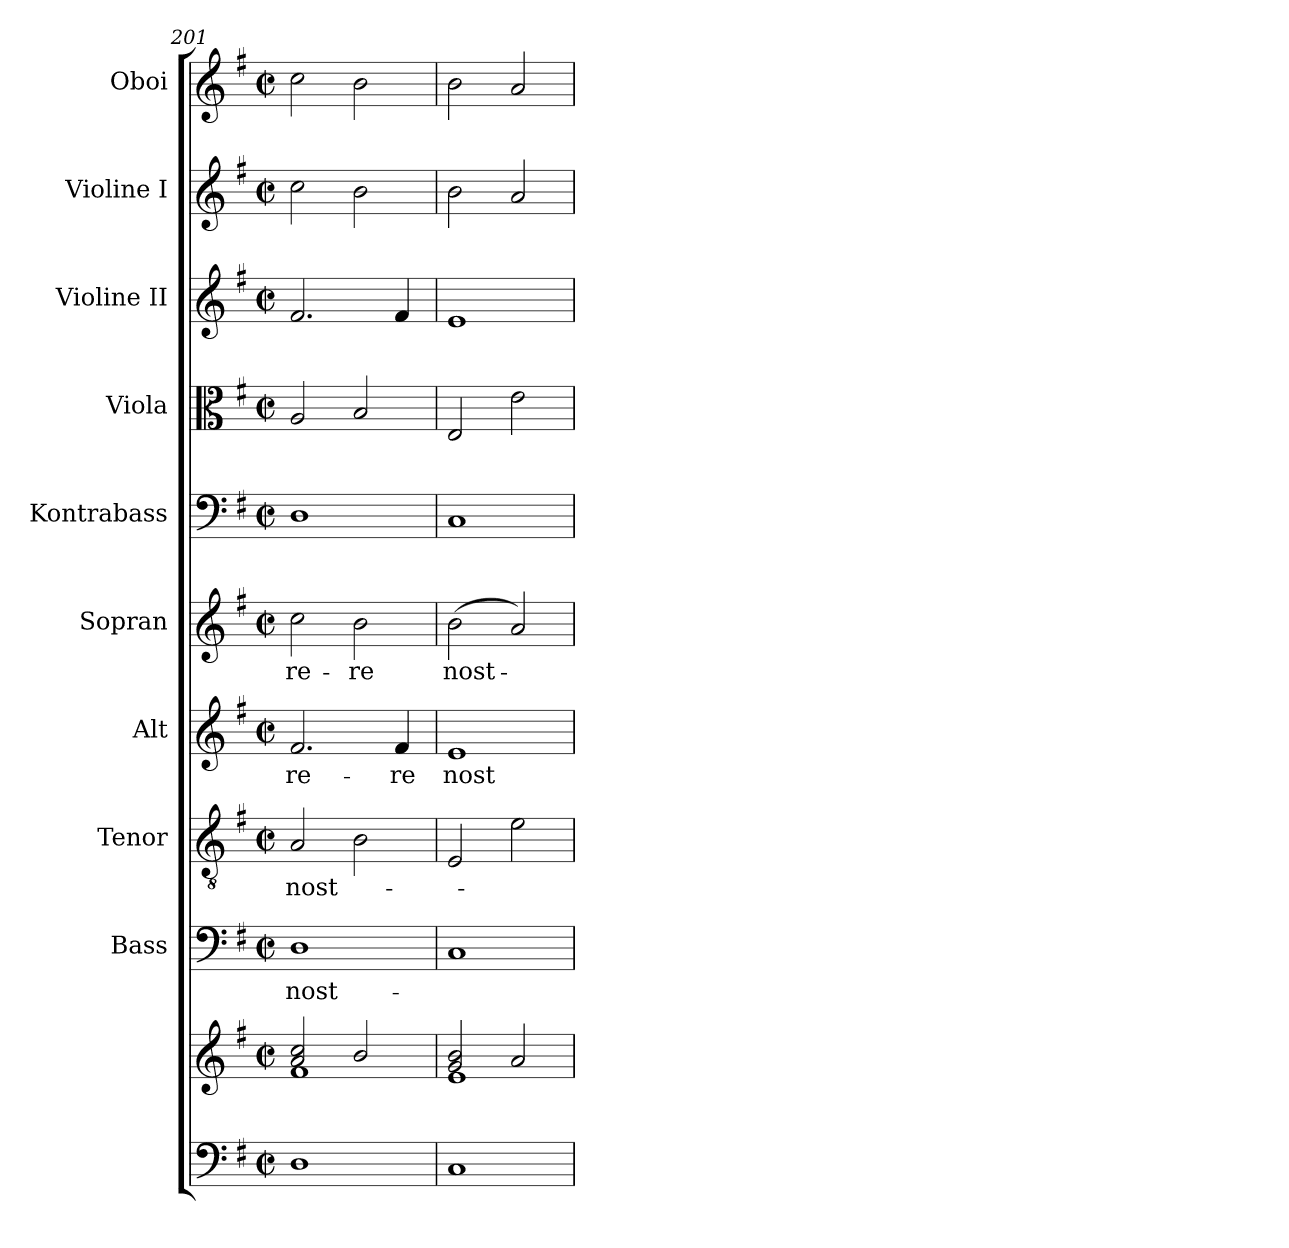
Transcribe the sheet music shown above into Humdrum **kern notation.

**kern	**kern	**kern	**text	**kern	**text	**kern	**text	**kern	**text	**kern	**kern	**kern	**kern	**kern
*part10	*part10	*part9	*part9	*part8	*part8	*part7	*part7	*part6	*part6	*part5	*part4	*part3	*part2	*part1
*staff11	*staff10	*staff9	*staff9	*staff8	*staff8	*staff7	*staff7	*staff6	*staff6	*staff5	*staff4	*staff3	*staff2	*staff1
*	*	*I"Bass	*	*I"Tenor	*	*I"Alt	*	*I"Sopran	*	*I"Kontrabass	*I"Viola	*I"Violine II	*I"Violine I	*I"Oboi
*	*	*I'B.	*	*I'T.	*	*I'A.	*	*I'S.	*	*I'Kb.	*I'Vla.	*I'Vl. II	*I'Vl. I	*I'Ob.
!!LO:PB:g=z
*clefF4	*clefG2	*clefF4	*	*clefGv2	*	*clefG2	*	*clefG2	*	*clefF4	*clefC3	*clefG2	*clefG2	*clefG2
*	*	*	*	*	*	*	*	*	*	*ITrd7c12	*	*	*	*
*k[f#]	*k[f#]	*k[f#]	*	*k[f#]	*	*k[f#]	*	*k[f#]	*	*k[f#]	*k[f#]	*k[f#]	*k[f#]	*k[f#]
*G:	*G:	*G:	*	*G:	*	*G:	*	*G:	*	*G:	*G:	*G:	*G:	*G:
*M2/2	*M2/2	*M2/2	*	*M2/2	*	*M2/2	*	*M2/2	*	*M2/2	*M2/2	*M2/2	*M2/2	*M2/2
*met(c|)	*met(c|)	*met(c|)	*	*met(c|)	*	*met(c|)	*	*met(c|)	*	*met(c|)	*met(c|)	*met(c|)	*met(c|)	*met(c|)
=201	=201	=201	=201	=201	=201	=201	=201	=201	=201	=201	=201	=201	=201	=201
*	*^	*	*	*	*	*	*	*	*	*	*	*	*	*
!	!	!	!	!LO:LY:b	!	!LO:LY:b	!	!LO:LY:b	!	!LO:LY:b	!	!	!	!	!
1D	2a/ 2cc/	1f#	1D	nost-	2A/	nost-	2.f#/	-re-	2cc\	-re-	1DD	2A/	2.f#/	2cc\	2cc\
!	!	!	!	!	!	!	!	!	!	!LO:LY:b	!	!	!	!	!
.	2b/	.	.	.	2B\	.	.	.	2b\	-re	.	2B/	.	2b\	2b\
!	!	!	!	!	!	!	!	!LO:LY:b	!	!	!	!	!	!	!
.	.	.	.	.	.	.	4f#/	-re	.	.	.	.	4f#/	.	.
=202	=202	=202	=202	=202	=202	=202	=202	=202	=202	=202	=202	=202	=202	=202	=202
!	!	!	!	!	!	!	!	!LO:LY:b	!	!LO:LY:b	!	!	!	!	!
1C	2g/ 2b/	1e	1C	.	2E/	.	1e	nost-	(>2b\	nost-	1CC	2E/	1e	2b\	2b\
.	2a/	.	.	.	2e\	.	.	.	2a/)	.	.	2e\	.	2a/	2a/
*	*v	*v	*	*	*	*	*	*	*	*	*	*	*	*	*
=	=	=	=	=	=	=	=	=	=	=	=	=	=	=
*-	*-	*-	*-	*-	*-	*-	*-	*-	*-	*-	*-	*-	*-	*-
